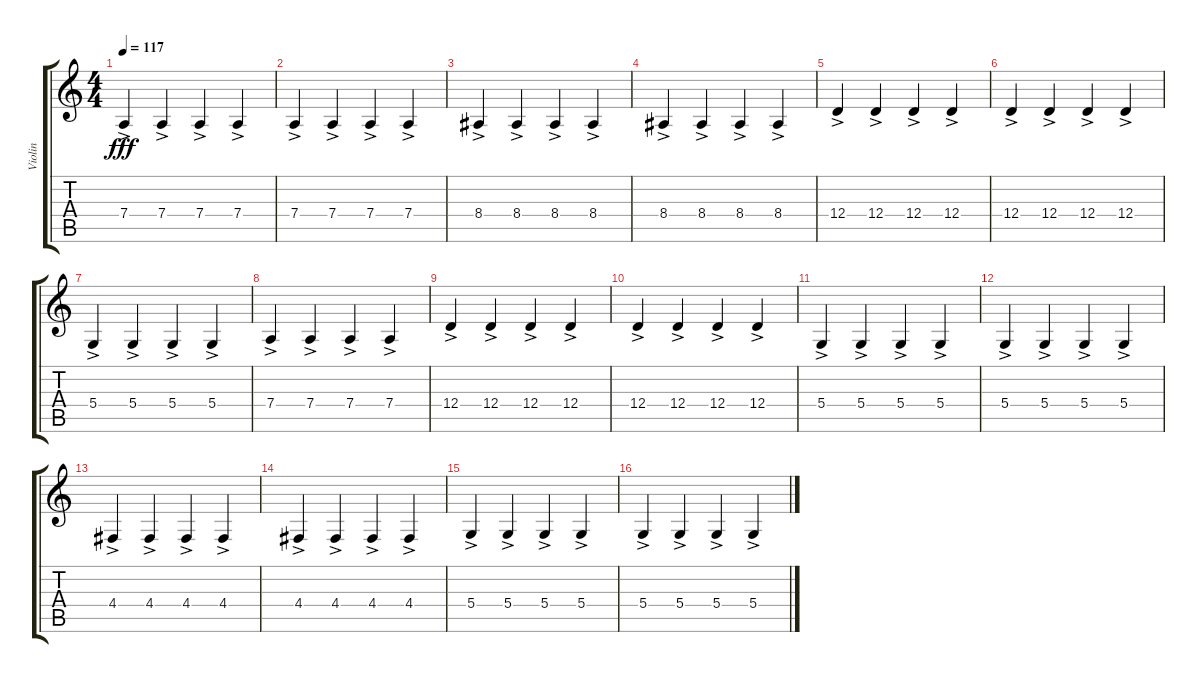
\track ("Violin" "Violin") {instrument pizzicatostrings}
\staff {score tabs}
\tuning (E4 B3 G3 D3 A2 E2) {hide}
\ts (4 4)
\tempo 117
\clef g2
\ks c
7.4{ac}.4{dy fff} 7.4{ac}.4 7.4{ac}.4 7.4{ac}.4 |
7.4{ac}.4 7.4{ac}.4 7.4{ac}.4 7.4{ac}.4 |
8.4{ac}.4 8.4{ac}.4 8.4{ac}.4 8.4{ac}.4 |
8.4{ac}.4 8.4{ac}.4 8.4{ac}.4 8.4{ac}.4 |
12.4{ac}.4 12.4{ac}.4 12.4{ac}.4 12.4{ac}.4 |
12.4{ac}.4 12.4{ac}.4 12.4{ac}.4 12.4{ac}.4 |
5.4{ac}.4 5.4{ac}.4 5.4{ac}.4 5.4{ac}.4 |
7.4{ac}.4 7.4{ac}.4 7.4{ac}.4 7.4{ac}.4 |
12.4{ac}.4 12.4{ac}.4 12.4{ac}.4 12.4{ac}.4 |
12.4{ac}.4 12.4{ac}.4 12.4{ac}.4 12.4{ac}.4 |
5.4{ac}.4 5.4{ac}.4 5.4{ac}.4 5.4{ac}.4 |
5.4{ac}.4 5.4{ac}.4 5.4{ac}.4 5.4{ac}.4 |
4.4{ac}.4 4.4{ac}.4 4.4{ac}.4 4.4{ac}.4 |
4.4{ac}.4 4.4{ac}.4 4.4{ac}.4 4.4{ac}.4 |
5.4{ac}.4 5.4{ac}.4 5.4{ac}.4 5.4{ac}.4 |
5.4{ac}.4 5.4{ac}.4 5.4{ac}.4 5.4{ac}.4
